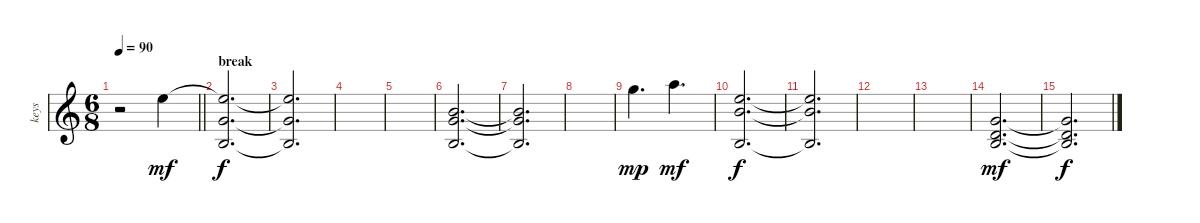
\track ("keys" "keys") {instrument pad2warm}
\staff {score}
\tuning (E4 B3 G3 D3 A2 E2) {hide}
\ts (6 8)
\tempo 90
\clef g2
\barLineRight lightlight
\ks c
r.2{dy f volume 8} 12.1.4{dy mf} |
\section ("" "break")
(12.1{t} 8.2 4.3).2{d dy f} |
(12.1{t} 8.2{t} 4.3{t}).2{d volume 2} |
|
|
(3.1 12.2 4.3).2{d} |
(3.1{t} 12.2{t} 4.3{t}).2{d volume 2} |
|
15.1.4{d dy mp volume 8} 17.1.4{d dy mf} |
(12.1 12.2 4.3).2{d dy f} |
(12.1{t} 12.2{t} 4.3{t}).2{d volume 2} |
|
|
(3.1 3.2 4.3).2{d dy mf} |
(3.1{t} 3.2{t} 4.3{t}).2{d dy f volume 2}
